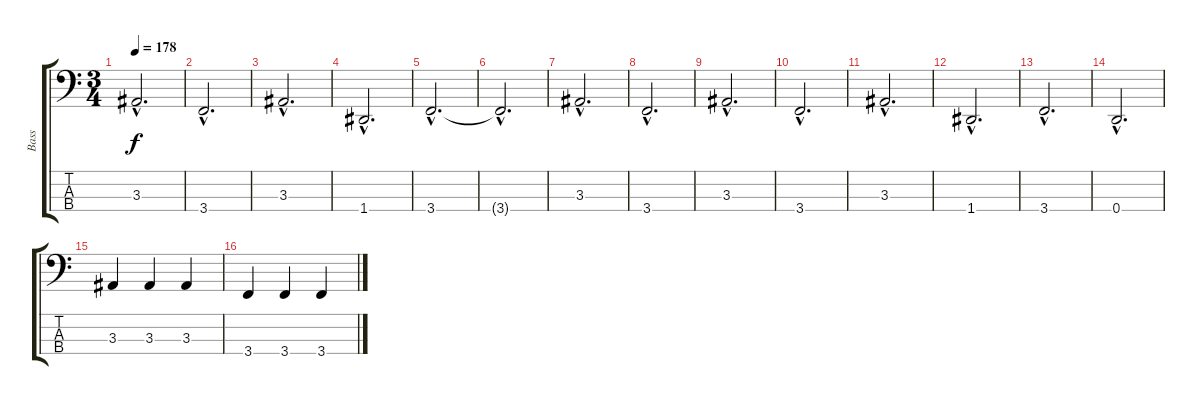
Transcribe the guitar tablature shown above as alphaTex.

\track ("Bass" "Bass") {instrument electricbassfinger}
\staff {score tabs}
\tuning (F2 C2 G1 D1) {hide}
\ts (3 4)
\tempo 178
\clef f4
\ks c
3.3{hac}.2{d dy f} |
3.4{hac}.2{d} |
3.3{hac}.2{d} |
1.4{hac}.2{d} |
3.4{hac}.2{d} |
3.4{hac t}.2{d} |
3.3{hac}.2{d} |
3.4{hac}.2{d} |
3.3{hac}.2{d} |
3.4{hac}.2{d} |
3.3{hac}.2{d} |
1.4{hac}.2{d} |
3.4{hac}.2{d} |
0.4{hac}.2{d} |
3.3.4 3.3.4 3.3.4 |
3.4.4 3.4.4 3.4.4
